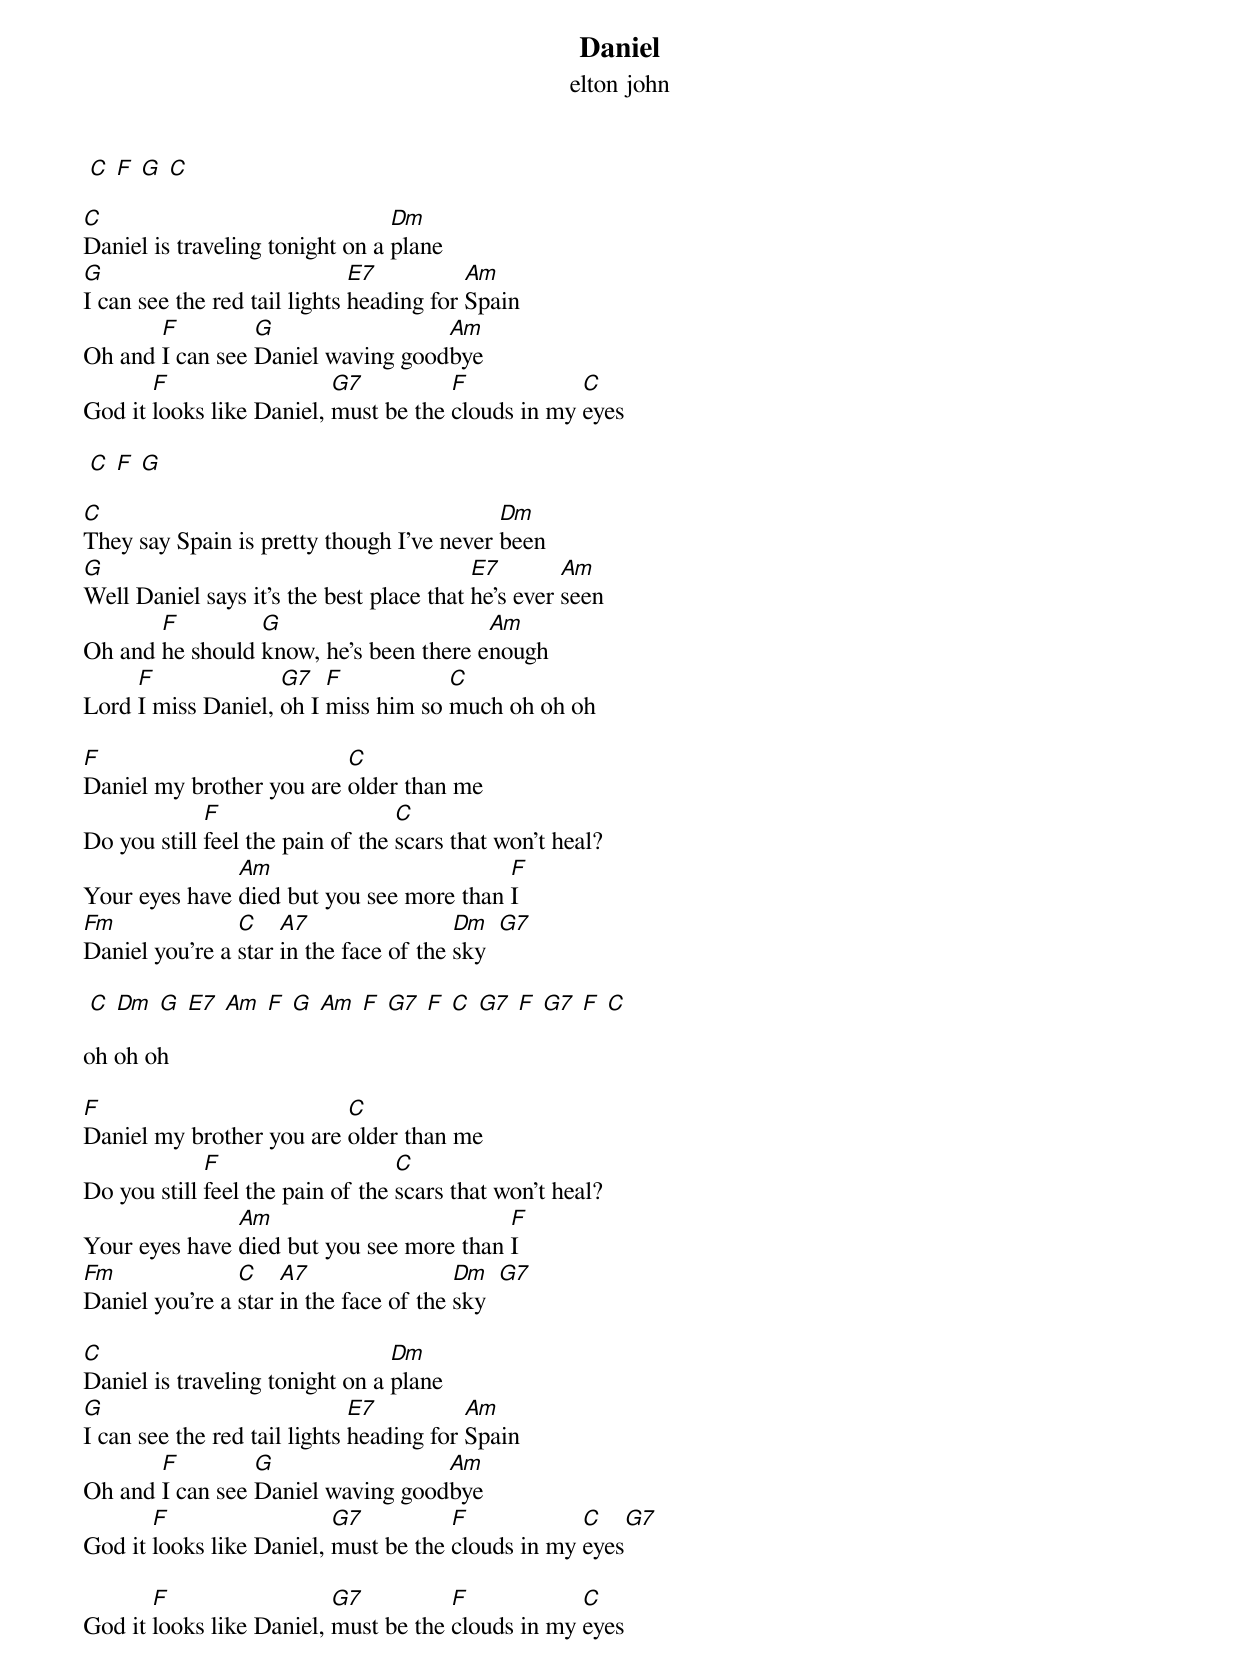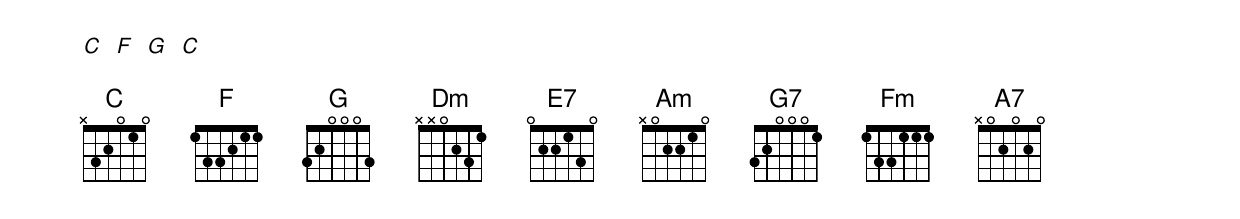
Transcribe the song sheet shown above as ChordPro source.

{title: Daniel}
{subtitle: elton john}

 [C] [F] [G] [C]

[C]Daniel is traveling tonight on a [Dm]plane
[G]I can see the red tail lights [E7]heading for [Am]Spain
Oh and [F]I can see [G]Daniel waving good[Am]bye
God it [F]looks like Daniel, [G7]must be the [F]clouds in my [C]eyes

 [C] [F] [G]

[C]They say Spain is pretty though I've never [Dm]been
[G]Well Daniel says it's the best place that [E7]he's ever [Am]seen
Oh and [F]he should [G]know, he's been there e[Am]nough
Lord [F]I miss Daniel, [G7]oh I [F]miss him so [C]much oh oh oh

[F]Daniel my brother you are [C]older than me
Do you still [F]feel the pain of the [C]scars that won't heal?
Your eyes have [Am]died but you see more than [F]I
[Fm]Daniel you're a [C]star [A7]in the face of the [Dm]sky  [G7]

 [C] [Dm] [G] [E7] [Am] [F] [G] [Am] [F] [G7] [F] [C] [G7] [F] [G7] [F] [C]

oh oh oh

[F]Daniel my brother you are [C]older than me
Do you still [F]feel the pain of the [C]scars that won't heal?
Your eyes have [Am]died but you see more than [F]I
[Fm]Daniel you're a [C]star [A7]in the face of the [Dm]sky  [G7]

[C]Daniel is traveling tonight on a [Dm]plane
[G]I can see the red tail lights [E7]heading for [Am]Spain
Oh and [F]I can see [G]Daniel waving good[Am]bye
God it [F]looks like Daniel, [G7]must be the [F]clouds in my [C]eyes[G7]

God it [F]looks like Daniel, [G7]must be the [F]clouds in my [C]eyes

[C]  [F]  [G]  [C]

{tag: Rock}
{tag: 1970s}
